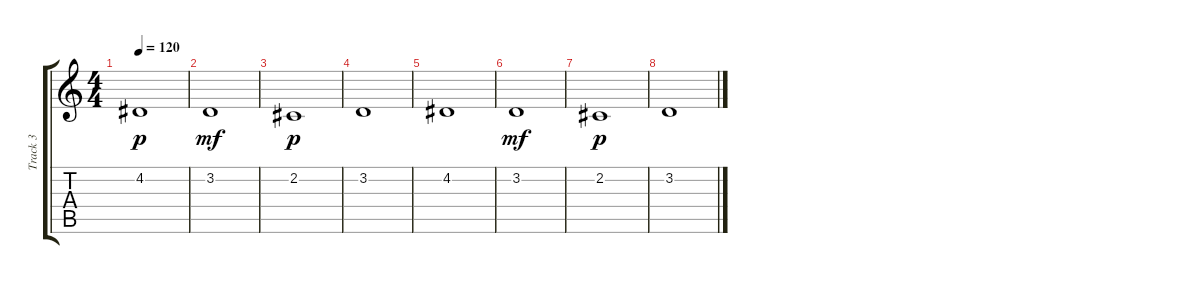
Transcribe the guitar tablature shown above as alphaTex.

\track ("Track 3" "Track 3") {instrument pad1newage}
\staff {score tabs}
\tuning (E4 B3 G3 D3 A2 E2) {hide}
\ts (4 4)
\tempo 120
\clef g2
\ks c
4.2.1{dy p} |
3.2.1{dy mf} |
2.2.1{dy p} |
3.2.1 |
4.2.1 |
3.2.1{dy mf} |
2.2.1{dy p} |
3.2.1
